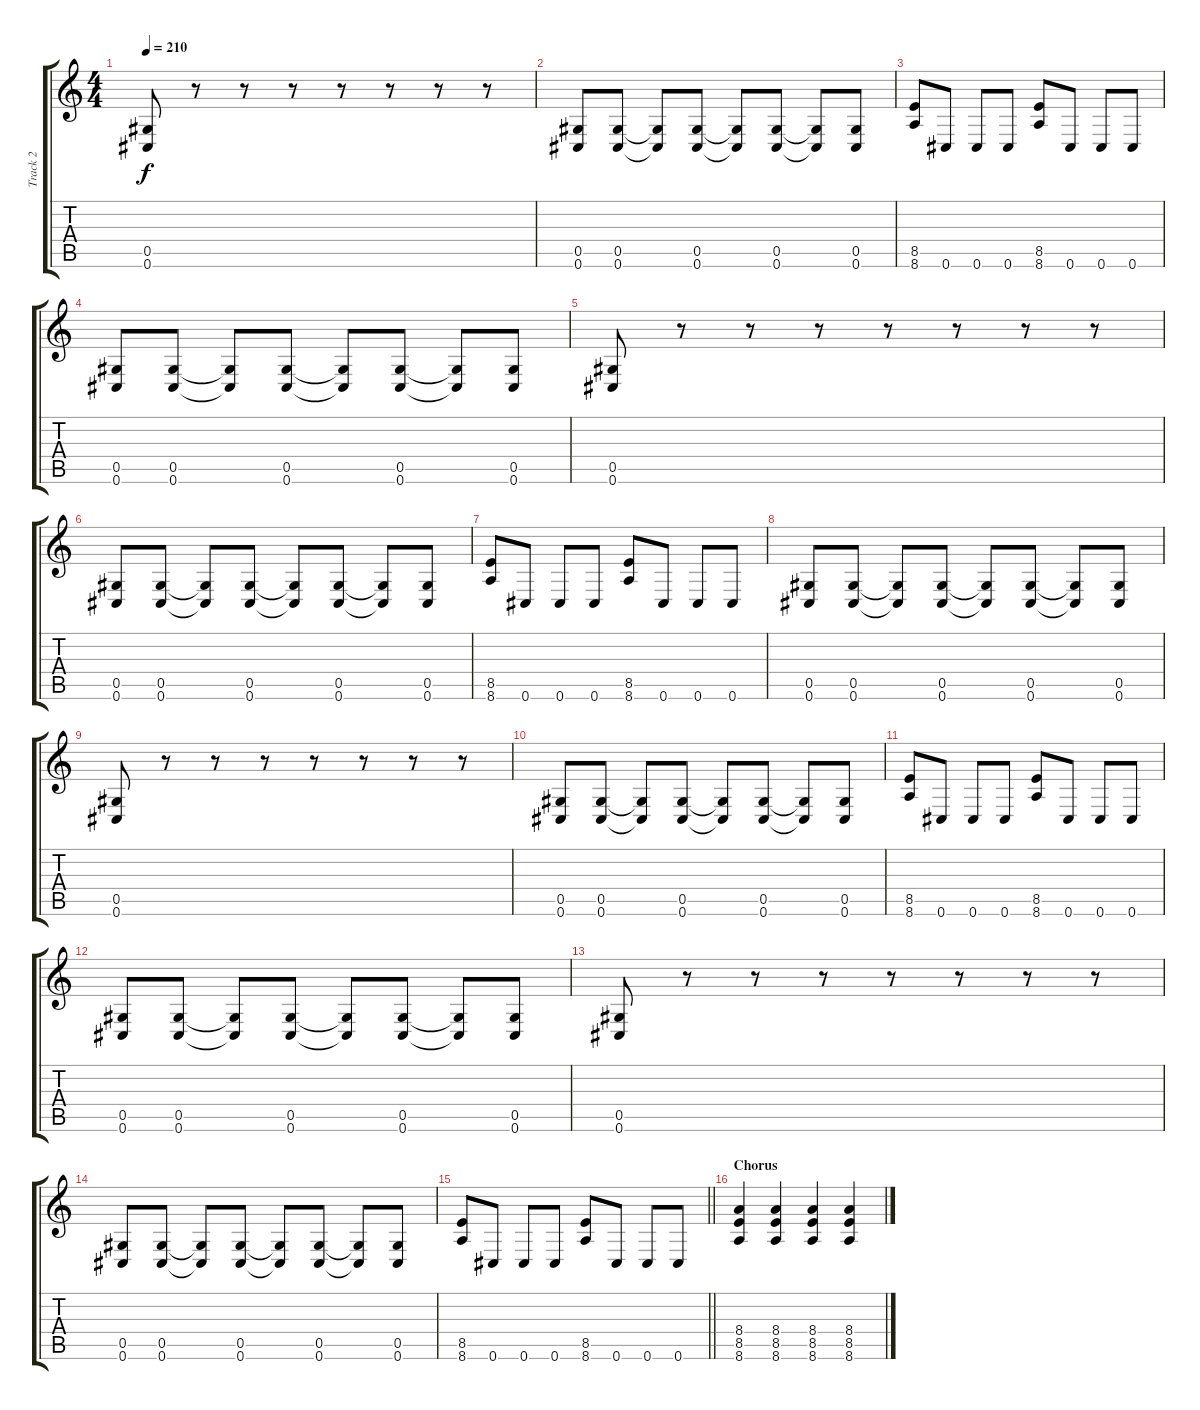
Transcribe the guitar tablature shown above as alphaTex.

\track ("Track 2" "Track 2") {instrument distortionguitar}
\staff {score tabs}
\tuning (Eb4 Bb3 Gb3 Db3 Ab2 Db2) {hide}
\ts (4 4)
\tempo 210
\clef g2
\ks c
(0.5 0.6).8{dy f} r.8 r.8 r.8 r.8 r.8 r.8 r.8 |
(0.5 0.6).8 (0.5 0.6).8 (0.5{t} 0.6{t}).8 (0.5 0.6).8 (0.5{t} 0.6{t}).8 (0.5 0.6).8 (0.5{t} 0.6{t}).8 (0.5 0.6).8 |
(8.5 8.6).8 0.6.8 0.6.8 0.6.8 (8.5 8.6).8 0.6.8 0.6.8 0.6.8 |
(0.5 0.6).8 (0.5 0.6).8 (0.5{t} 0.6{t}).8 (0.5 0.6).8 (0.5{t} 0.6{t}).8 (0.5 0.6).8 (0.5{t} 0.6{t}).8 (0.5 0.6).8 |
(0.5 0.6).8 r.8 r.8 r.8 r.8 r.8 r.8 r.8 |
(0.5 0.6).8 (0.5 0.6).8 (0.5{t} 0.6{t}).8 (0.5 0.6).8 (0.5{t} 0.6{t}).8 (0.5 0.6).8 (0.5{t} 0.6{t}).8 (0.5 0.6).8 |
(8.5 8.6).8 0.6.8 0.6.8 0.6.8 (8.5 8.6).8 0.6.8 0.6.8 0.6.8 |
(0.5 0.6).8 (0.5 0.6).8 (0.5{t} 0.6{t}).8 (0.5 0.6).8 (0.5{t} 0.6{t}).8 (0.5 0.6).8 (0.5{t} 0.6{t}).8 (0.5 0.6).8 |
(0.5 0.6).8 r.8 r.8 r.8 r.8 r.8 r.8 r.8 |
(0.5 0.6).8 (0.5 0.6).8 (0.5{t} 0.6{t}).8 (0.5 0.6).8 (0.5{t} 0.6{t}).8 (0.5 0.6).8 (0.5{t} 0.6{t}).8 (0.5 0.6).8 |
(8.5 8.6).8 0.6.8 0.6.8 0.6.8 (8.5 8.6).8 0.6.8 0.6.8 0.6.8 |
(0.5 0.6).8 (0.5 0.6).8 (0.5{t} 0.6{t}).8 (0.5 0.6).8 (0.5{t} 0.6{t}).8 (0.5 0.6).8 (0.5{t} 0.6{t}).8 (0.5 0.6).8 |
(0.5 0.6).8 r.8 r.8 r.8 r.8 r.8 r.8 r.8 |
(0.5 0.6).8 (0.5 0.6).8 (0.5{t} 0.6{t}).8 (0.5 0.6).8 (0.5{t} 0.6{t}).8 (0.5 0.6).8 (0.5{t} 0.6{t}).8 (0.5 0.6).8 |
\barLineRight lightlight
(8.5 8.6).8 0.6.8 0.6.8 0.6.8 (8.5 8.6).8 0.6.8 0.6.8 0.6.8 |
\section ("" "Chorus")
(8.4 8.5 8.6).4 (8.4 8.5 8.6).4 (8.4 8.5 8.6).4 (8.4 8.5 8.6).4
